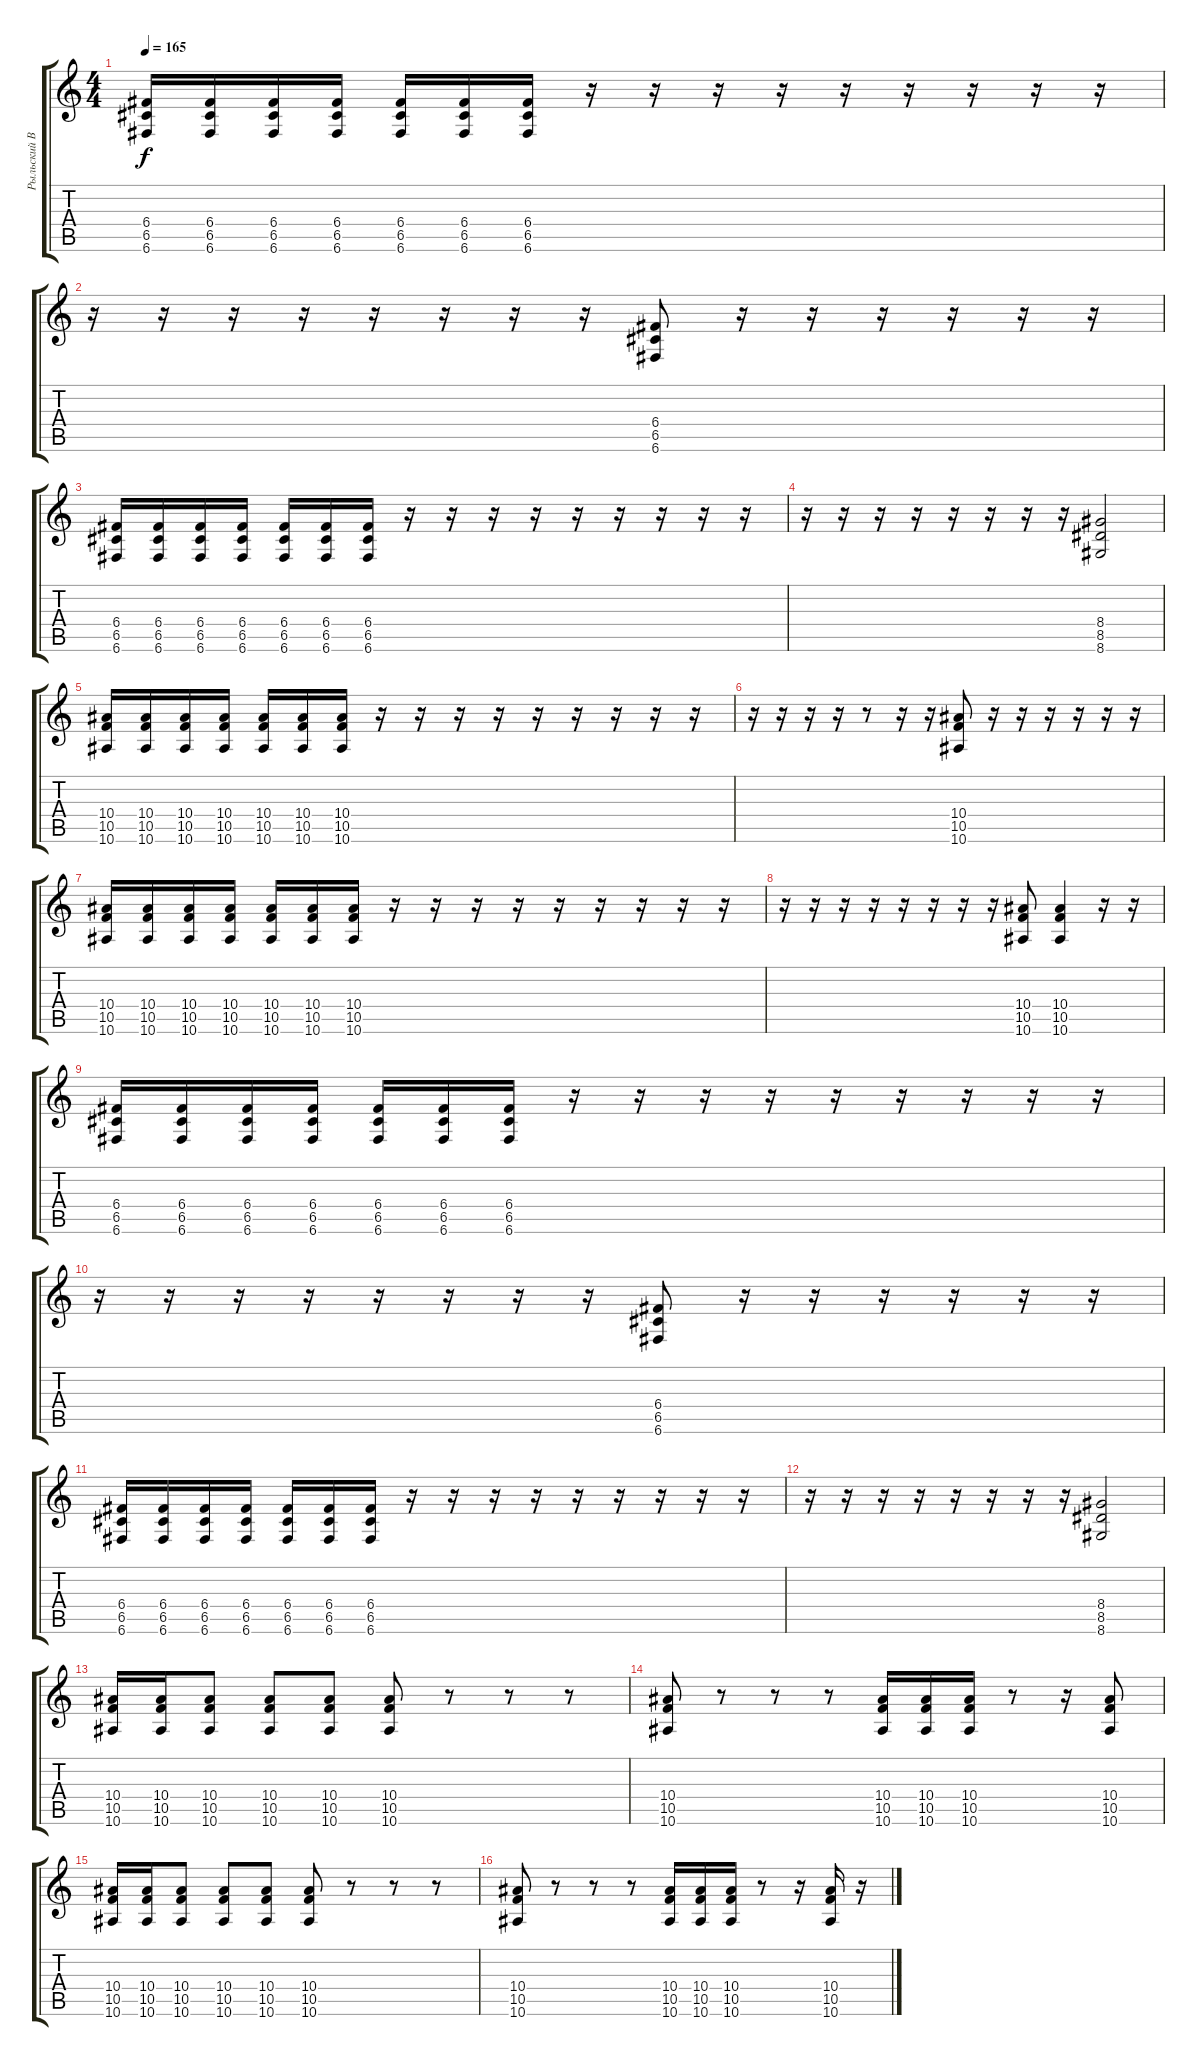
\track ("Рыльский Владислав" "Рыльский В") {instrument distortionguitar}
\staff {score tabs}
\tuning (D4 A3 F3 C3 G2 C2) {hide}
\ts (4 4)
\tempo 165
\clef g2
\ks c
(6.4 6.5 6.6).16{dy f} (6.4 6.5 6.6).16 (6.4 6.5 6.6).16 (6.4 6.5 6.6).16 (6.4 6.5 6.6).16 (6.4 6.5 6.6).16 (6.4 6.5 6.6).16 r.16 r.16 r.16 r.16 r.16 r.16 r.16 r.16 r.16 |
r.16 r.16 r.16 r.16 r.16 r.16 r.16 r.16 (6.4 6.5 6.6).8 r.16 r.16 r.16 r.16 r.16 r.16 |
(6.4 6.5 6.6).16 (6.4 6.5 6.6).16 (6.4 6.5 6.6).16 (6.4 6.5 6.6).16 (6.4 6.5 6.6).16 (6.4 6.5 6.6).16 (6.4 6.5 6.6).16 r.16 r.16 r.16 r.16 r.16 r.16 r.16 r.16 r.16 |
r.16 r.16 r.16 r.16 r.16 r.16 r.16 r.16 (8.4 8.5 8.6).2 |
(10.4 10.5 10.6).16 (10.4 10.5 10.6).16 (10.4 10.5 10.6).16 (10.4 10.5 10.6).16 (10.4 10.5 10.6).16 (10.4 10.5 10.6).16 (10.4 10.5 10.6).16 r.16 r.16 r.16 r.16 r.16 r.16 r.16 r.16 r.16 |
r.16 r.16 r.16 r.16 r.8 r.16 r.16 (10.4 10.5 10.6).8 r.16 r.16 r.16 r.16 r.16 r.16 |
(10.4 10.5 10.6).16 (10.4 10.5 10.6).16 (10.4 10.5 10.6).16 (10.4 10.5 10.6).16 (10.4 10.5 10.6).16 (10.4 10.5 10.6).16 (10.4 10.5 10.6).16 r.16 r.16 r.16 r.16 r.16 r.16 r.16 r.16 r.16 |
r.16 r.16 r.16 r.16 r.16 r.16 r.16 r.16 (10.4 10.5 10.6).8 (10.4 10.5 10.6).4 r.16 r.16 |
(6.4 6.5 6.6).16 (6.4 6.5 6.6).16 (6.4 6.5 6.6).16 (6.4 6.5 6.6).16 (6.4 6.5 6.6).16 (6.4 6.5 6.6).16 (6.4 6.5 6.6).16 r.16 r.16 r.16 r.16 r.16 r.16 r.16 r.16 r.16 |
r.16 r.16 r.16 r.16 r.16 r.16 r.16 r.16 (6.4 6.5 6.6).8 r.16 r.16 r.16 r.16 r.16 r.16 |
(6.4 6.5 6.6).16 (6.4 6.5 6.6).16 (6.4 6.5 6.6).16 (6.4 6.5 6.6).16 (6.4 6.5 6.6).16 (6.4 6.5 6.6).16 (6.4 6.5 6.6).16 r.16 r.16 r.16 r.16 r.16 r.16 r.16 r.16 r.16 |
r.16 r.16 r.16 r.16 r.16 r.16 r.16 r.16 (8.4 8.5 8.6).2 |
(10.4 10.5 10.6).16 (10.4 10.5 10.6).16 (10.4 10.5 10.6).8 (10.4 10.5 10.6).8 (10.4 10.5 10.6).8 (10.4 10.5 10.6).8 r.8 r.8 r.8 |
(10.4 10.5 10.6).8 r.8 r.8 r.8 (10.4 10.5 10.6).16 (10.4 10.5 10.6).16 (10.4 10.5 10.6).16 r.8 r.16 (10.4 10.5 10.6).8 |
(10.4 10.5 10.6).16 (10.4 10.5 10.6).16 (10.4 10.5 10.6).8 (10.4 10.5 10.6).8 (10.4 10.5 10.6).8 (10.4 10.5 10.6).8 r.8 r.8 r.8 |
(10.4 10.5 10.6).8 r.8 r.8 r.8 (10.4 10.5 10.6).16 (10.4 10.5 10.6).16 (10.4 10.5 10.6).16 r.8 r.16 (10.4 10.5 10.6).16 r.16
